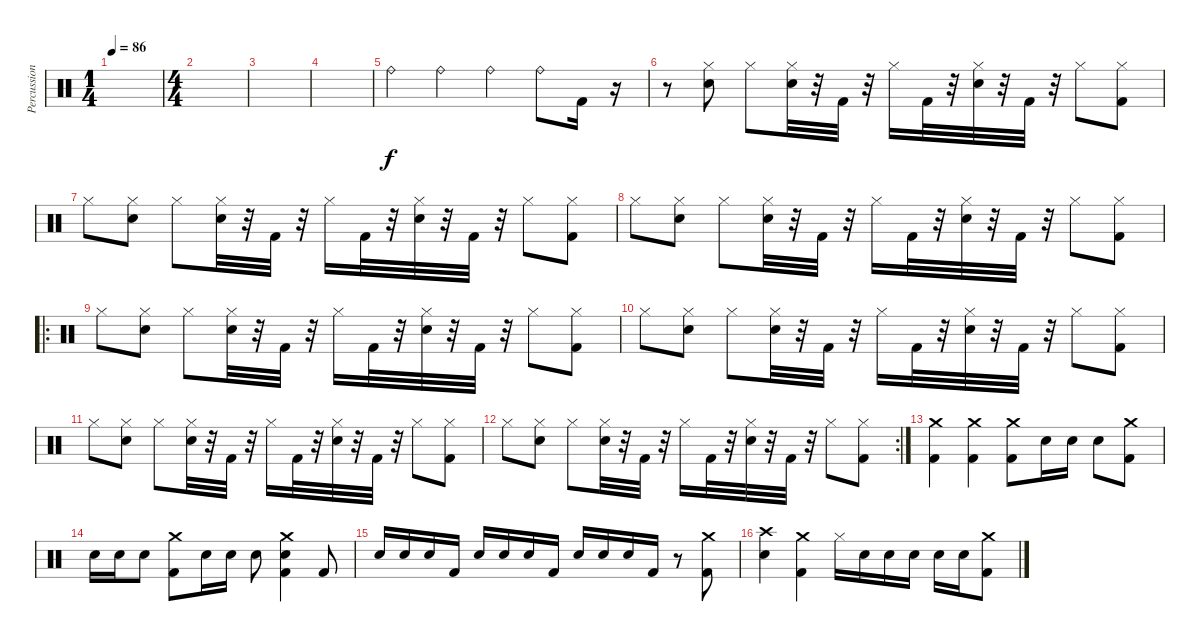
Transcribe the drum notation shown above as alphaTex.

\track ("Percussions" "Percussion") {instrument percussion}
\staff {score}
\articulation defaults
\ts (1 4)
\tempo 86
\clef neutral
\ks c
|
\ts (4 4)
|
|
|
"Ride (bell)".4 "Ride (bell)".4 "Ride (bell)".4 "Ride (bell)".8 "Kick (hit) 2".16 r.16 |
r.8 ("Hi-Hat (closed)" "Snare (hit) 2").8 "Hi-Hat (closed)".8 ("Hi-Hat (closed)" "Snare (hit) 2").32 r.32 "Kick (hit) 2".32 r.32 "Hi-Hat (closed)".16 "Kick (hit) 2".32 r.32 ("Hi-Hat (closed)" "Snare (hit) 2").32 r.32 "Kick (hit) 2".32 r.32 "Hi-Hat (closed)".8 ("Hi-Hat (closed)" "Kick (hit) 2").8 |
"Hi-Hat (closed)".8 ("Hi-Hat (closed)" "Snare (hit) 2").8 "Hi-Hat (closed)".8 ("Hi-Hat (closed)" "Snare (hit) 2").32 r.32 "Kick (hit) 2".32 r.32 "Hi-Hat (closed)".16 "Kick (hit) 2".32 r.32 ("Hi-Hat (closed)" "Snare (hit) 2").32 r.32 "Kick (hit) 2".32 r.32 "Hi-Hat (closed)".8 ("Hi-Hat (closed)" "Kick (hit) 2").8 |
"Hi-Hat (closed)".8 ("Hi-Hat (closed)" "Snare (hit) 2").8 "Hi-Hat (closed)".8 ("Hi-Hat (closed)" "Snare (hit) 2").32 r.32 "Kick (hit) 2".32 r.32 "Hi-Hat (closed)".16 "Kick (hit) 2".32 r.32 ("Hi-Hat (closed)" "Snare (hit) 2").32 r.32 "Kick (hit) 2".32 r.32 "Hi-Hat (closed)".8 ("Hi-Hat (closed)" "Kick (hit) 2").8 |
\ro "Hi-Hat (closed)".8
("Hi-Hat (closed)" "Snare (hit) 2").8 "Hi-Hat (closed)".8 ("Hi-Hat (closed)" "Snare (hit) 2").32 r.32 "Kick (hit) 2".32 r.32 "Hi-Hat (closed)".16 "Kick (hit) 2".32 r.32 ("Hi-Hat (closed)" "Snare (hit) 2").32 r.32 "Kick (hit) 2".32 r.32 "Hi-Hat (closed)".8 ("Hi-Hat (closed)" "Kick (hit) 2").8 |
"Hi-Hat (closed)".8 ("Hi-Hat (closed)" "Snare (hit) 2").8 "Hi-Hat (closed)".8 ("Hi-Hat (closed)" "Snare (hit) 2").32 r.32 "Kick (hit) 2".32 r.32 "Hi-Hat (closed)".16 "Kick (hit) 2".32 r.32 ("Hi-Hat (closed)" "Snare (hit) 2").32 r.32 "Kick (hit) 2".32 r.32 "Hi-Hat (closed)".8 ("Hi-Hat (closed)" "Kick (hit) 2").8 |
"Hi-Hat (closed)".8 ("Hi-Hat (closed)" "Snare (hit) 2").8 "Hi-Hat (closed)".8 ("Hi-Hat (closed)" "Snare (hit) 2").32 r.32 "Kick (hit) 2".32 r.32 "Hi-Hat (closed)".16 "Kick (hit) 2".32 r.32 ("Hi-Hat (closed)" "Snare (hit) 2").32 r.32 "Kick (hit) 2".32 r.32 "Hi-Hat (closed)".8 ("Hi-Hat (closed)" "Kick (hit) 2").8 |
\rc 2 "Hi-Hat (closed)".8
("Hi-Hat (closed)" "Snare (hit) 2").8 "Hi-Hat (closed)".8 ("Hi-Hat (closed)" "Snare (hit) 2").32 r.32 "Kick (hit) 2".32 r.32 "Hi-Hat (closed)".16 "Kick (hit) 2".32 r.32 ("Hi-Hat (closed)" "Snare (hit) 2").32 r.32 "Kick (hit) 2".32 r.32 "Hi-Hat (closed)".8 ("Hi-Hat (closed)" "Kick (hit) 2").8 |
("Crash medium (hit)" "Kick (hit) 2").4{volume 16} ("Crash medium (hit)" "Kick (hit) 2").4 ("Crash medium (hit)" "Kick (hit) 2").8 "Snare (hit) 2".16 "Snare (hit) 2".16 "Snare (hit) 2".8 ("Crash medium (hit)" "Kick (hit) 2").8 |
"Snare (hit) 2".16 "Snare (hit) 2".16 "Snare (hit) 2".8 ("Crash medium (hit)" "Kick (hit) 2").8 "Snare (hit) 2".16 "Snare (hit) 2".16 "Snare (hit) 2".8 ("Crash medium (hit)" "Snare (hit) 2" "Kick (hit) 2").4 "Kick (hit) 2".8 |
"Snare (hit) 2".16 "Snare (hit) 2".16 "Snare (hit) 2".16 "Kick (hit) 2".16 "Snare (hit) 2".16 "Snare (hit) 2".16 "Snare (hit) 2".16 "Kick (hit) 2".16 "Snare (hit) 2".16 "Snare (hit) 2".16 "Snare (hit) 2".16 "Kick (hit) 2".16 r.8 ("Crash medium (hit)" "Kick (hit) 2").8 |
("Crash high (hit)" "Snare (hit) 2").4 ("Crash medium (hit)" "Kick (hit) 2").4 "Hi-Hat (closed)".16 "Snare (hit) 2".16 "Snare (hit) 2".16 "Snare (hit) 2".16 "Snare (hit) 2".16 "Snare (hit) 2".16 ("Crash medium (hit)" "Kick (hit) 2").8
